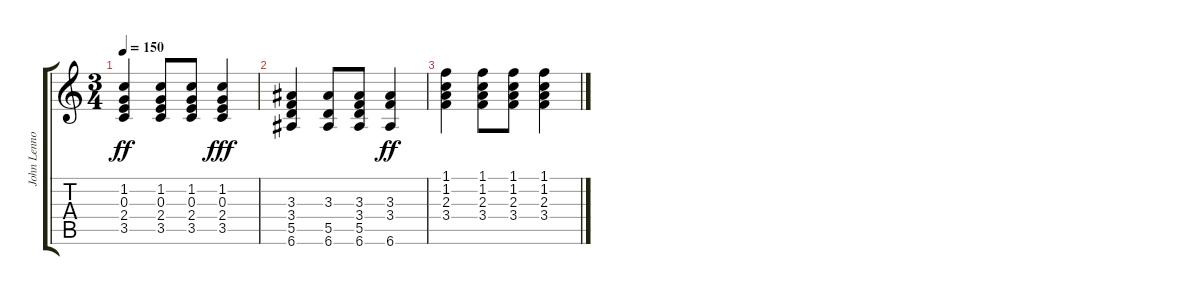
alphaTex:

\track ("John Lennon (Guitare)" "John Lenno") {instrument electricguitarmuted}
\staff {score tabs}
\tuning (E4 B3 G3 D3 A2 E2) {hide}
\ts (3 4)
\tempo 150
\clef g2
\ks c
(1.2 0.3 2.4 3.5).4{dy ff} (1.2 0.3 2.4 3.5).8 (1.2 0.3 2.4 3.5).8 (1.2 0.3 2.4 3.5).4{dy fff} |
(3.3 3.4 5.5 6.6).4 (3.3 5.5 6.6).8 (3.3 3.4 5.5 6.6).8 (3.3 3.4 6.6).4{dy ff} |
(1.1 1.2 2.3 3.4).4 (1.1 1.2 2.3 3.4).8 (1.1 1.2 2.3 3.4).8 (1.1 1.2 2.3 3.4).4
